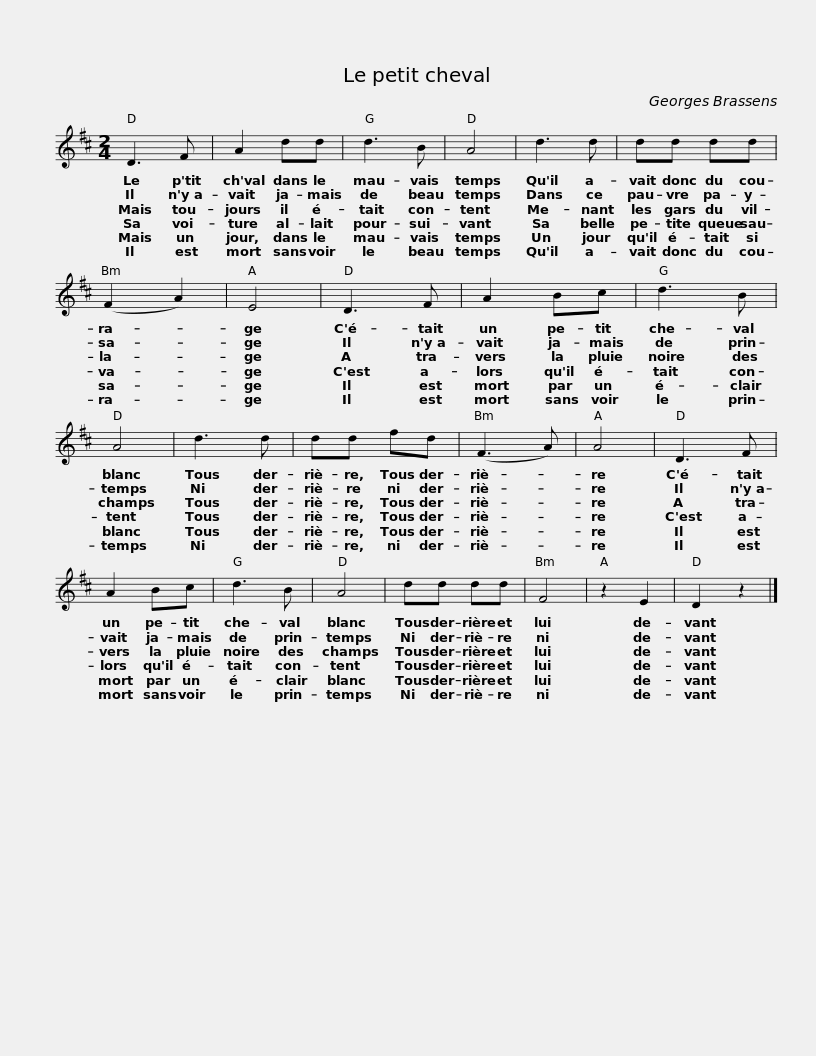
X:1
L:1/8
M:2/4
I:linebreak $
K:D
V:1 treble
V:1
 D3 F | A2 dd | d3 B | A4 | d3 d | %5
 dd dd | (F2 A2) | E4 |$ D3 F | A2 Bc | %10
 d3 B | A4 | d3 d | dd fd | (F3 A) | %15
 A4 | D3 F |$ A2 Bc | d3 B | A4 | %20
 dd dd | F4 | z2 E2 | D2 z2 |] %24
